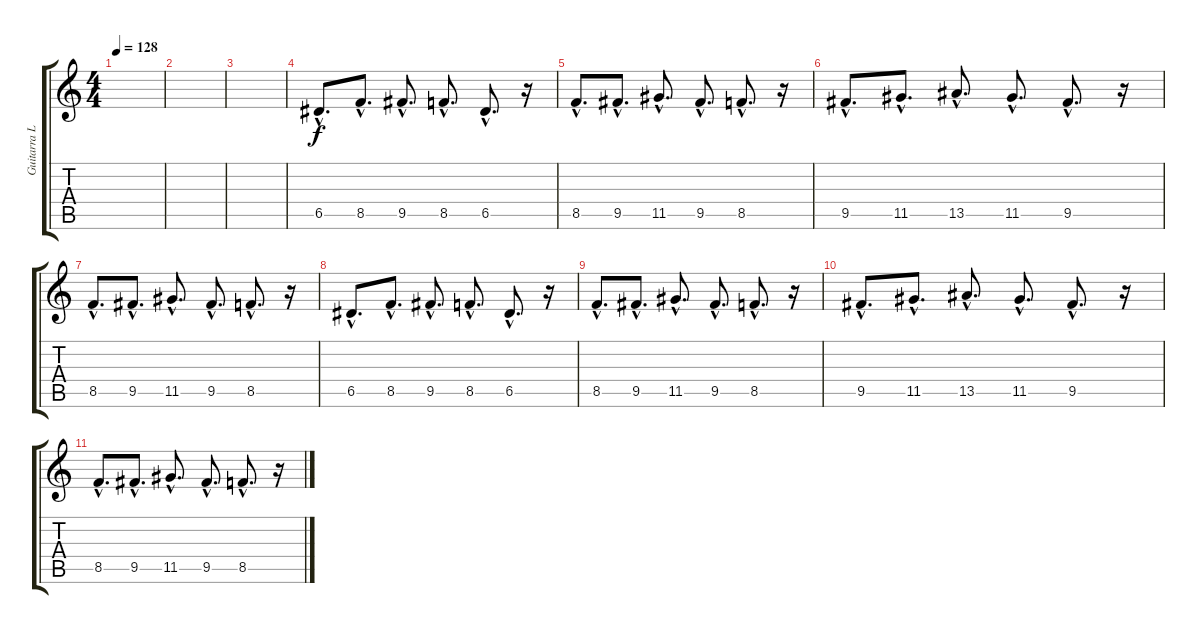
\track ("Guitarra Lider" "Guitarra L") {instrument overdrivenguitar}
\staff {score tabs}
\tuning (E4 B3 G3 D3 A2 E2) {hide}
\ts (4 4)
\tempo 128
\clef g2
\ks c
|
|
|
6.5{hac}.8{d} 8.5{hac}.8{d} 9.5{hac}.8{d} 8.5{hac}.8{d} 6.5{hac}.8{d} r.16 |
8.5{hac}.8{d} 9.5{hac}.8{d} 11.5{hac}.8{d} 9.5{hac}.8{d} 8.5{hac}.8{d} r.16 |
9.5{hac}.8{d} 11.5{hac}.8{d} 13.5{hac}.8{d} 11.5{hac}.8{d} 9.5{hac}.8{d} r.16 |
8.5{hac}.8{d} 9.5{hac}.8{d} 11.5{hac}.8{d} 9.5{hac}.8{d} 8.5{hac}.8{d} r.16 |
6.5{hac}.8{d} 8.5{hac}.8{d} 9.5{hac}.8{d} 8.5{hac}.8{d} 6.5{hac}.8{d} r.16 |
8.5{hac}.8{d} 9.5{hac}.8{d} 11.5{hac}.8{d} 9.5{hac}.8{d} 8.5{hac}.8{d} r.16 |
9.5{hac}.8{d} 11.5{hac}.8{d} 13.5{hac}.8{d} 11.5{hac}.8{d} 9.5{hac}.8{d} r.16 |
8.5{hac}.8{d} 9.5{hac}.8{d} 11.5{hac}.8{d} 9.5{hac}.8{d} 8.5{hac}.8{d} r.16
